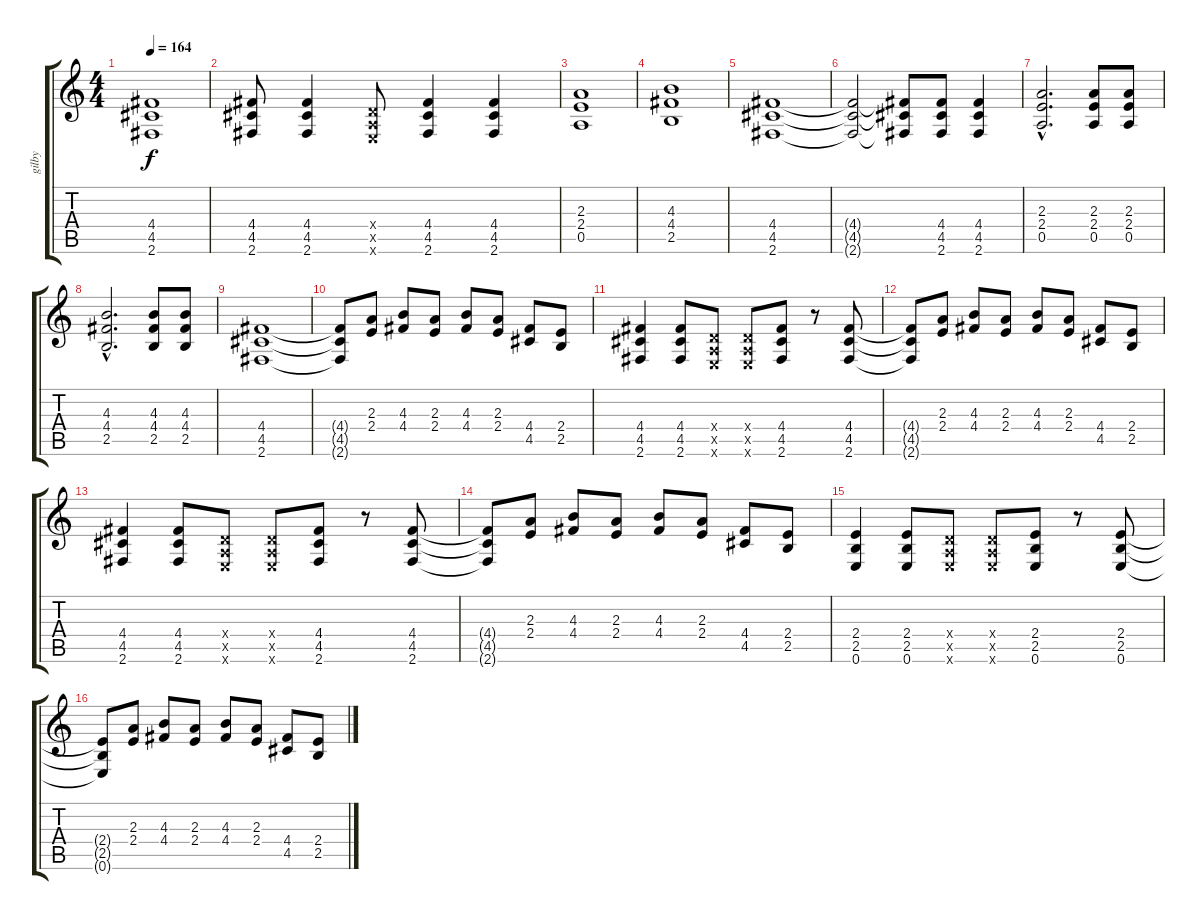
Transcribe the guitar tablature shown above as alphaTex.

\track ("gilby" "gilby") {instrument overdrivenguitar}
\staff {score tabs}
\tuning (E4 B3 G3 D3 A2 E2) {hide}
\ts (4 4)
\tempo 164
\clef g2
\ks c
(4.4 4.5 2.6).1{dy f} |
(4.4 4.5 2.6).8 (4.4 4.5 2.6).4 (0.4{x} 0.5{x} 0.6{x}).8 (4.4 4.5 2.6).4 (4.4 4.5 2.6).4 |
(2.3 2.4 0.5).1 |
(4.3 4.4 2.5).1 |
(4.4 4.5 2.6).1 |
(4.4{t} 4.5{t} 2.6{t}).2 (4.4{t} 4.5{t} 2.6{t}).8 (4.4 4.5 2.6).8 (4.4 4.5 2.6).4 |
(2.3{hac} 2.4{hac} 0.5{hac}).2{d} (2.3 2.4 0.5).8 (2.3 2.4 0.5).8 |
(4.3{hac} 4.4{hac} 2.5{hac}).2{d} (4.3 4.4 2.5).8 (4.3 4.4 2.5).8 |
(4.4 4.5 2.6).1 |
(4.4{t} 4.5{t} 2.6{t}).8 (2.3 2.4).8 (4.3 4.4).8 (2.3 2.4).8 (4.3 4.4).8 (2.3 2.4).8 (4.4 4.5).8 (2.4 2.5).8 |
(4.4 4.5 2.6).4 (4.4 4.5 2.6).8 (0.4{x} 0.5{x} 0.6{x}).8 (0.4{x} 0.5{x} 0.6{x}).8 (4.4 4.5 2.6).8 r.8 (4.4 4.5 2.6).8 |
(4.4{t} 4.5{t} 2.6{t}).8 (2.3 2.4).8 (4.3 4.4).8 (2.3 2.4).8 (4.3 4.4).8 (2.3 2.4).8 (4.4 4.5).8 (2.4 2.5).8 |
(4.4 4.5 2.6).4 (4.4 4.5 2.6).8 (0.4{x} 0.5{x} 0.6{x}).8 (0.4{x} 0.5{x} 0.6{x}).8 (4.4 4.5 2.6).8 r.8 (4.4 4.5 2.6).8 |
(4.4{t} 4.5{t} 2.6{t}).8 (2.3 2.4).8 (4.3 4.4).8 (2.3 2.4).8 (4.3 4.4).8 (2.3 2.4).8 (4.4 4.5).8 (2.4 2.5).8 |
(2.4 2.5 0.6).4 (2.4 2.5 0.6).8 (0.4{x} 0.5{x} 0.6{x}).8 (0.4{x} 0.5{x} 0.6{x}).8 (2.4 2.5 0.6).8 r.8 (2.4 2.5 0.6).8 |
(2.4{t} 2.5{t} 0.6{t}).8 (2.3 2.4).8 (4.3 4.4).8 (2.3 2.4).8 (4.3 4.4).8 (2.3 2.4).8 (4.4 4.5).8 (2.4 2.5).8
